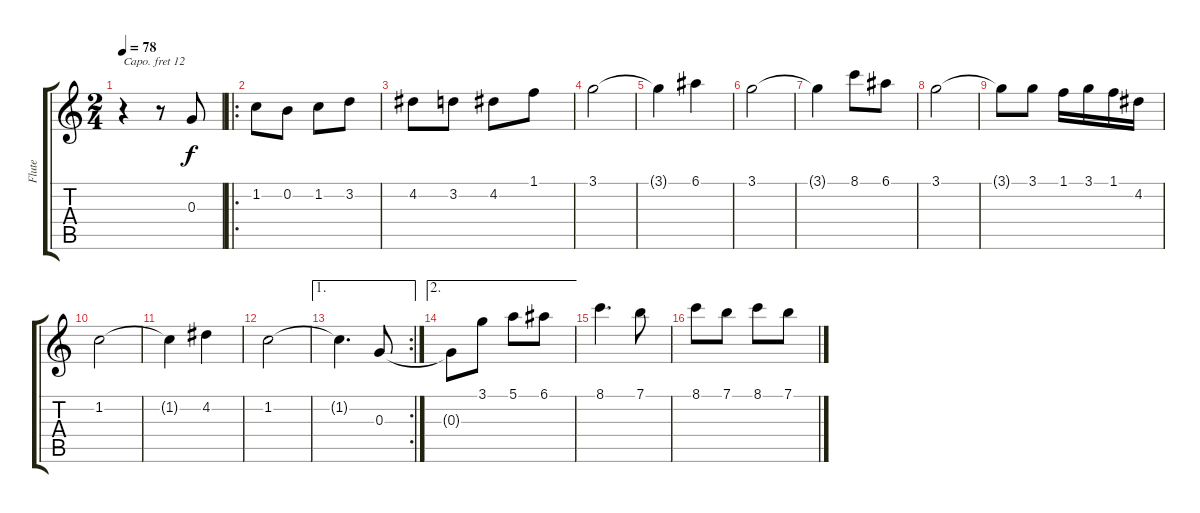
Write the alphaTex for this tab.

\track ("Flute" "Flute") {instrument panflute}
\staff {score tabs}
\capo 12
\tuning (E4 B3 G3 D3 A2 E2) {hide}
\ts (2 4)
\tempo 78
\clef g2
\ks c
r.4{dy f instrument panflute} r.8 0.3.8 |
\ro
1.2.8 0.2.8 1.2.8 3.2.8 |
4.2.8 3.2.8 4.2.8 1.1.8 |
3.1.2 |
3.1{t}.4 6.1.4 |
3.1.2 |
3.1{t}.4 8.1.8 6.1.8 |
3.1.2 |
3.1{t}.8 3.1.8 1.1.16 3.1.16 1.1.16 4.2.16 |
1.2.2 |
1.2{t}.4 4.2.4 |
1.2.2 |
\ae 1
\rc 2
1.2{t}.4{d} 0.3.8 |
\ae 2
0.3{t}.8 3.1.8 5.1.8 6.1.8 |
8.1.4{d} 7.1.8 |
8.1.8 7.1.8 8.1.8 7.1.8
